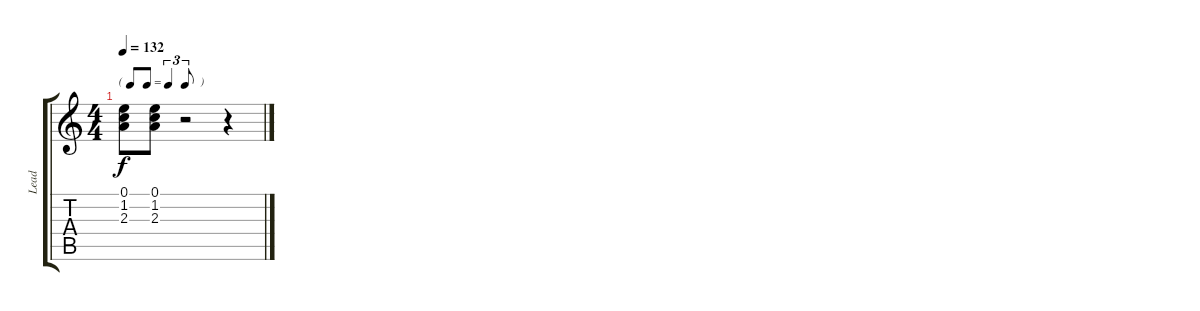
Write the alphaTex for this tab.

\track ("Lead" "Lead") {instrument distortionguitar}
\staff {score tabs}
\tuning (E4 B3 G3 D3 A2 E2) {hide}
\ts (4 4)
\tf triplet8th
\tempo 132
\clef g2
\ks c
(0.1 1.2 2.3).8{dy f} (0.1 1.2 2.3).8 r.2 r.4
